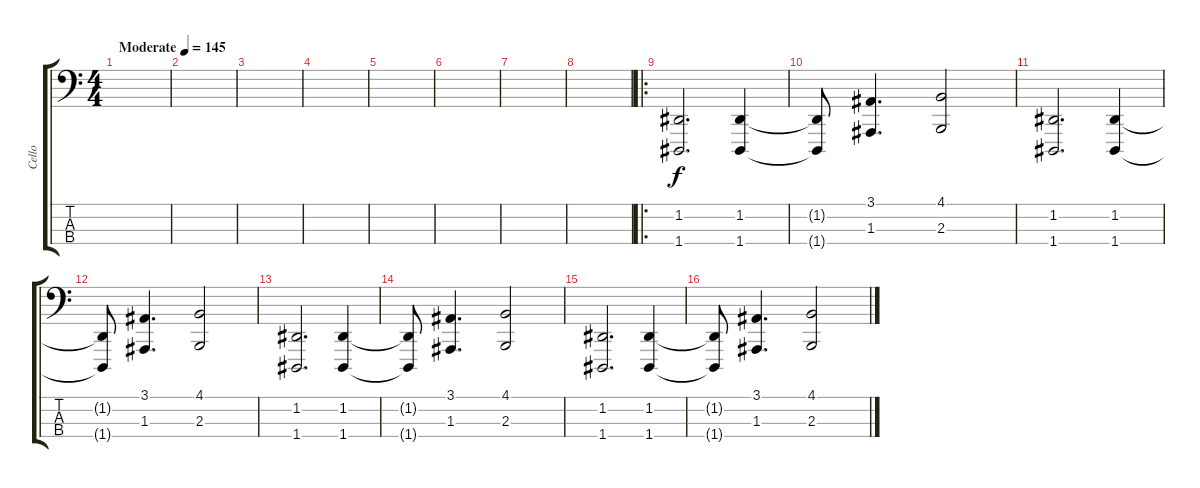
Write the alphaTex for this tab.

\track ("Cello" "Cello") {instrument cello}
\staff {score tabs}
\tuning (G2 D2 A1 D1) {hide}
\ts (4 4)
\tempo (145 "Moderate")
\clef f4
\ks c
|
|
|
|
|
|
|
|
\ro
(1.2 1.4).2{d} (1.2 1.4).4 |
(1.2{t} 1.4{t}).8 (3.1 1.3).4{d} (4.1 2.3).2 |
(1.2 1.4).2{d} (1.2 1.4).4 |
(1.2{t} 1.4{t}).8 (3.1 1.3).4{d} (4.1 2.3).2 |
(1.2 1.4).2{d} (1.2 1.4).4 |
(1.2{t} 1.4{t}).8 (3.1 1.3).4{d} (4.1 2.3).2 |
(1.2 1.4).2{d} (1.2 1.4).4 |
(1.2{t} 1.4{t}).8 (3.1 1.3).4{d} (4.1 2.3).2
